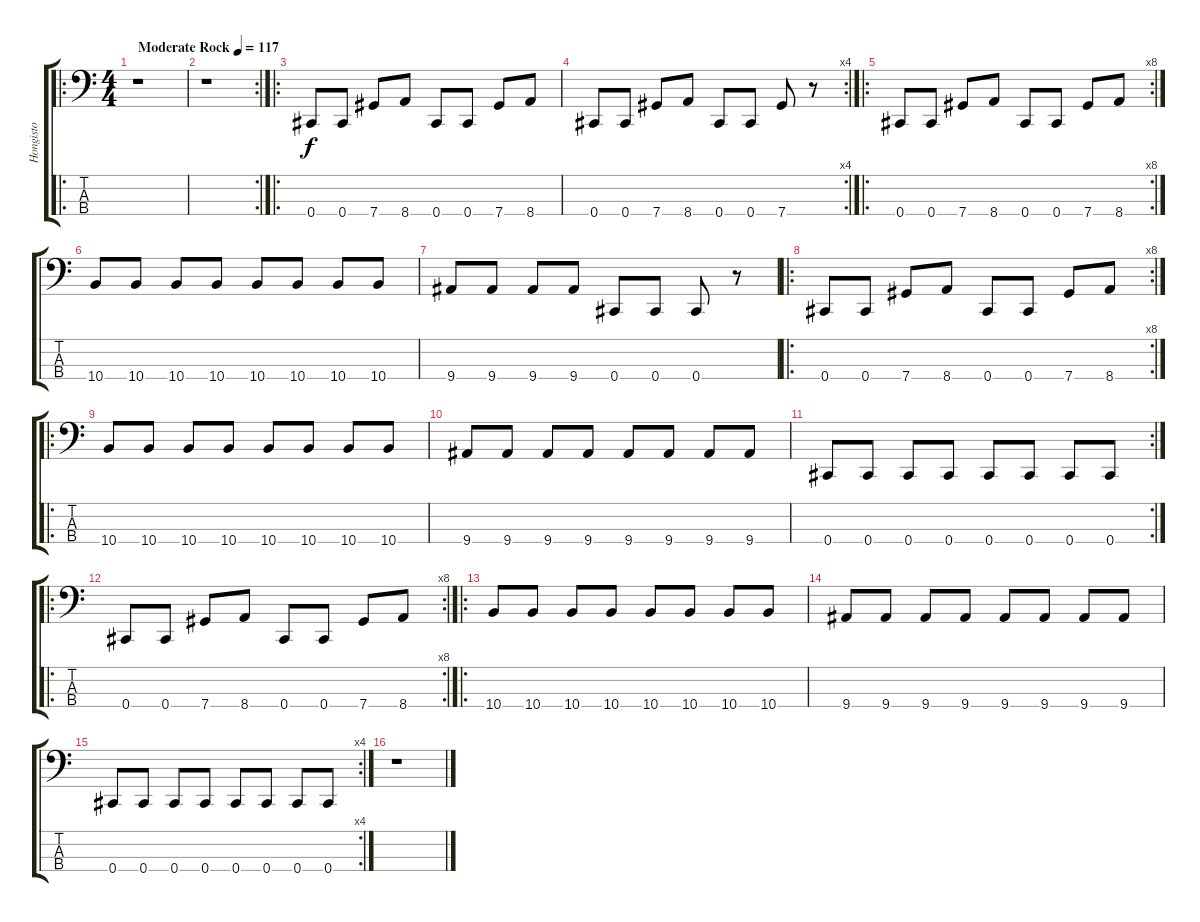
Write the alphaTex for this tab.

\track ("Hongisto" "Hongisto") {instrument electricbassfinger}
\staff {score tabs}
\tuning (Gb2 Db2 Ab1 Db1) {hide}
\ro
\ts (4 4)
\tempo (117 "Moderate Rock")
\clef f4
\ks c
r.1{dy f instrument electricbassfinger} |
\rc 2
r.1 |
\ro
0.4.8 0.4.8 7.4.8 8.4.8 0.4.8 0.4.8 7.4.8 8.4.8 |
\rc 4
0.4.8 0.4.8 7.4.8 8.4.8 0.4.8 0.4.8 7.4.8 r.8 |
\ro
\rc 8
0.4.8 0.4.8 7.4.8 8.4.8 0.4.8 0.4.8 7.4.8 8.4.8 |
10.4.8 10.4.8 10.4.8 10.4.8 10.4.8 10.4.8 10.4.8 10.4.8 |
9.4.8 9.4.8 9.4.8 9.4.8 0.4.8 0.4.8 0.4.8 r.8 |
\ro
\rc 8
0.4.8 0.4.8 7.4.8 8.4.8 0.4.8 0.4.8 7.4.8 8.4.8 |
\ro
10.4.8 10.4.8 10.4.8 10.4.8 10.4.8 10.4.8 10.4.8 10.4.8 |
9.4.8 9.4.8 9.4.8 9.4.8 9.4.8 9.4.8 9.4.8 9.4.8 |
\rc 2
0.4.8 0.4.8 0.4.8 0.4.8 0.4.8 0.4.8 0.4.8 0.4.8 |
\ro
\rc 8
0.4.8 0.4.8 7.4.8 8.4.8 0.4.8 0.4.8 7.4.8 8.4.8 |
\ro
10.4.8 10.4.8 10.4.8 10.4.8 10.4.8 10.4.8 10.4.8 10.4.8 |
9.4.8 9.4.8 9.4.8 9.4.8 9.4.8 9.4.8 9.4.8 9.4.8 |
\rc 4
0.4.8 0.4.8 0.4.8 0.4.8 0.4.8 0.4.8 0.4.8 0.4.8 |
r.1
